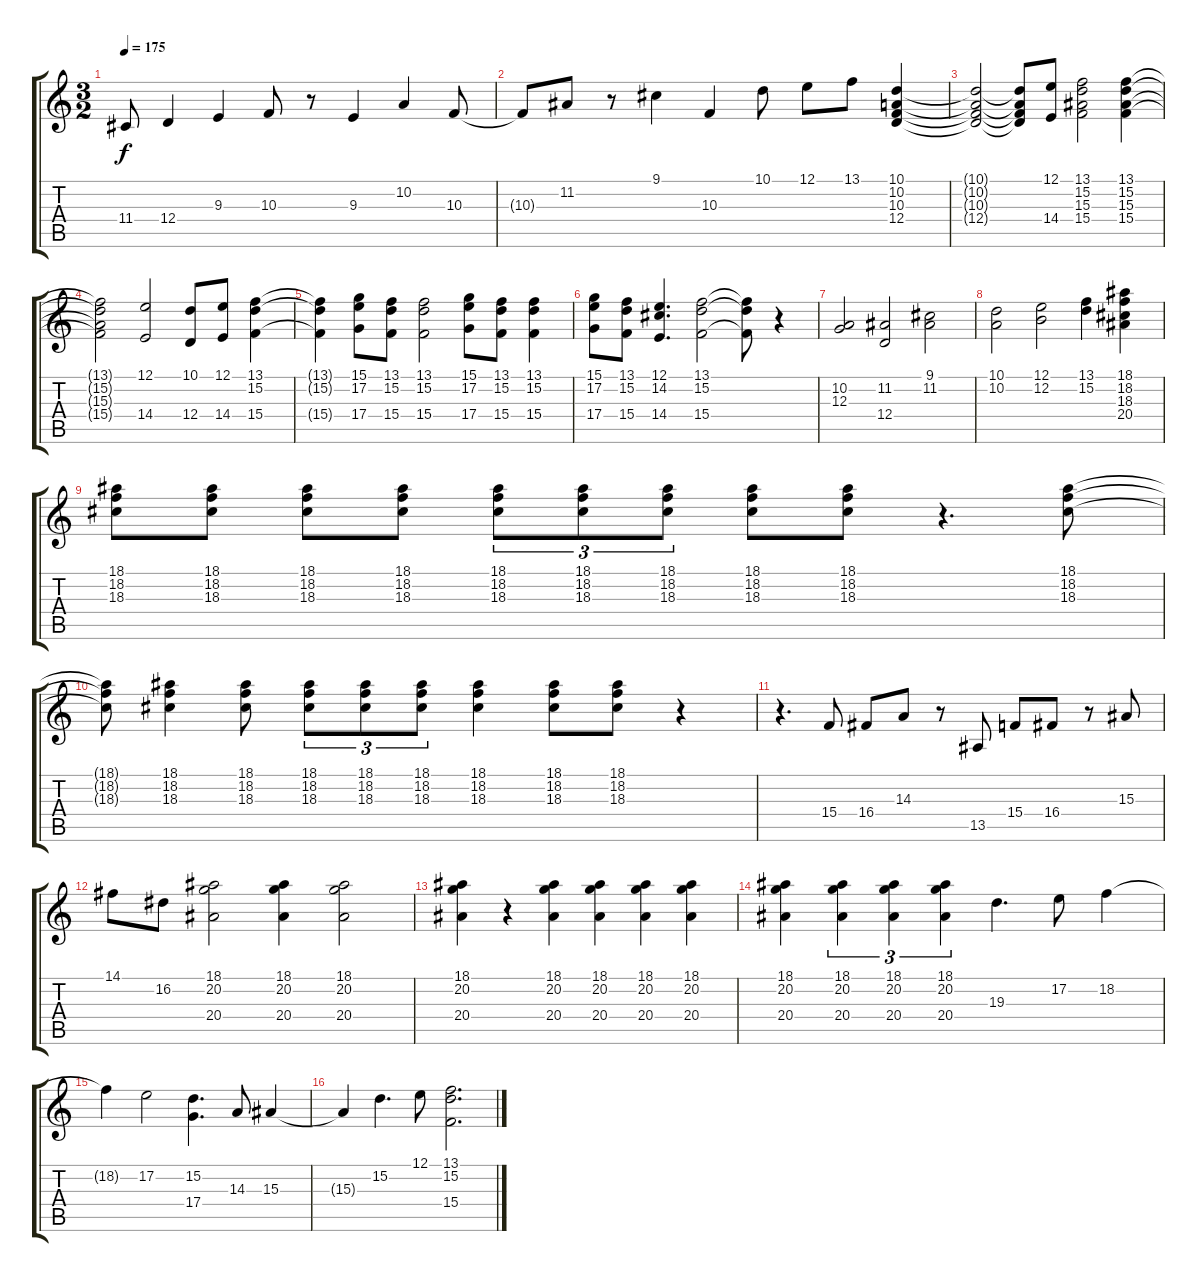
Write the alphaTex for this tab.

\track "" {instrument frenchhorn}
\staff {score tabs}
\tuning (E4 B3 G3 D3 A2 E2) {hide}
\ts (3 2)
\tempo 175
\clef g2
\ks c
11.4{t}.8{dy f} 12.4.4 9.3.4 10.3.8 r.8 9.3.4 10.2.4 10.3.8 |
10.3{t}.8 11.2.8 r.8 9.1.4 10.3.4 10.1.8 12.1.8 13.1.8 (10.1 10.2 10.3 12.4).4 |
(10.1{t} 10.2{t} 10.3{t} 12.4{t}).2 (10.1{t} 10.2{t} 10.3{t} 12.4{t}).8 (12.1 14.4).8 (13.1 15.2 15.3 15.4).2 (13.1 15.2 15.3 15.4).4 |
(13.1{t} 15.2{t} 15.3{t} 15.4{t}).2 (12.1 14.4).2 (10.1 12.4).8 (12.1 14.4).8 (13.1 15.2 15.4).4 |
(13.1{t} 15.2{t} 15.4{t}).4 (15.1 17.2 17.4).8 (13.1 15.2 15.4).8 (13.1 15.2 15.4).2 (15.1 17.2 17.4).8 (13.1 15.2 15.4).8 (13.1 15.2 15.4).4 |
(15.1 17.2 17.4).8 (13.1 15.2 15.4).8 (12.1 14.2 14.4).4{d} (13.1 15.2 15.4).2 (13.1{t} 15.2{t} 15.4{t}).8 r.4 |
(10.2 12.3).2 (11.2 12.4).2 (9.1 11.2).2 |
(10.1 10.2).2 (12.1 12.2).2 (13.1 15.2).4 (18.1 18.2 18.3 20.4).4 |
(18.1 18.2 18.3).8 (18.1 18.2 18.3).8 (18.1 18.2 18.3).8 (18.1 18.2 18.3).8 (18.1 18.2 18.3).8{tu (3 2)} (18.1 18.2 18.3).8{tu (3 2)} (18.1 18.2 18.3).8{tu (3 2)} (18.1 18.2 18.3).8 (18.1 18.2 18.3).8 r.4{d} (18.1 18.2 18.3).8 |
(18.1{t} 18.2{t} 18.3{t}).8 (18.1 18.2 18.3).4 (18.1 18.2 18.3).8 (18.1 18.2 18.3).8{tu (3 2)} (18.1 18.2 18.3).8{tu (3 2)} (18.1 18.2 18.3).8{tu (3 2)} (18.1 18.2 18.3).4 (18.1 18.2 18.3).8 (18.1 18.2 18.3).8 r.4 |
r.4{d} 15.4.8 16.4.8 14.3.8 r.8 13.5.8 15.4.8 16.4.8 r.8 15.3.8 |
14.1.8 16.2.8 (18.1 20.2 20.4).2 (18.1 20.2 20.4).4 (18.1 20.2 20.4).2 |
(18.1 20.2 20.4).4 r.4 (18.1 20.2 20.4).4 (18.1 20.2 20.4).4 (18.1 20.2 20.4).4 (18.1 20.2 20.4).4 |
(18.1 20.2 20.4).4 (18.1 20.2 20.4).4{tu (3 2)} (18.1 20.2 20.4).4{tu (3 2)} (18.1 20.2 20.4).4{tu (3 2)} 19.3.4{d} 17.2.8 18.2.4 |
18.2{t}.4 17.2.2 (15.2 17.4).4{d} 14.3.8 15.3.4 |
15.3{t}.4 15.2.4{d} 12.1.8 (13.1 15.2 15.4).2{d}
